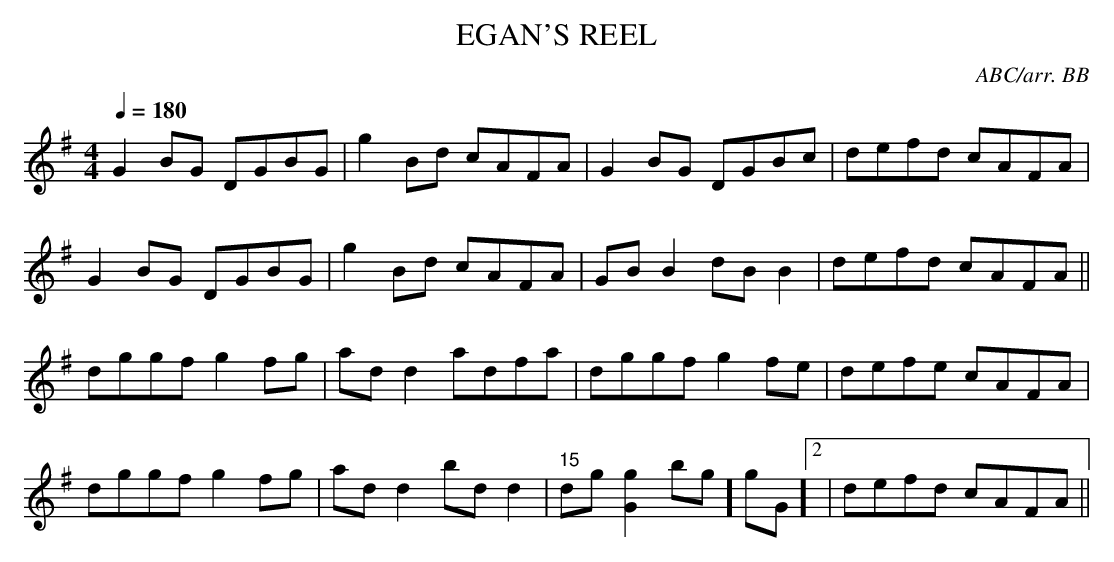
X:1
T:EGAN'S REEL
C:ABC/arr. BB
a little strange to me, I\'92ve added an octave G. You
can try it either way!
Q:1/4=180
L:1/8
M:4/4
K:G
G2 BG DGBG|g2 Bd cAFA|G2 BG DGBc|defd cAFA|
G2 BG DGBG|g2 Bd cAFA|GBB2 dBB2|defd cAFA||
dggf g2 fg|add2 adfa|dggf g2 fe|defe cAFA|
dggf g2 fg|add2 bdd2|"15"dg [gG]2 bg ]gG]2|\
defd cAFA||
